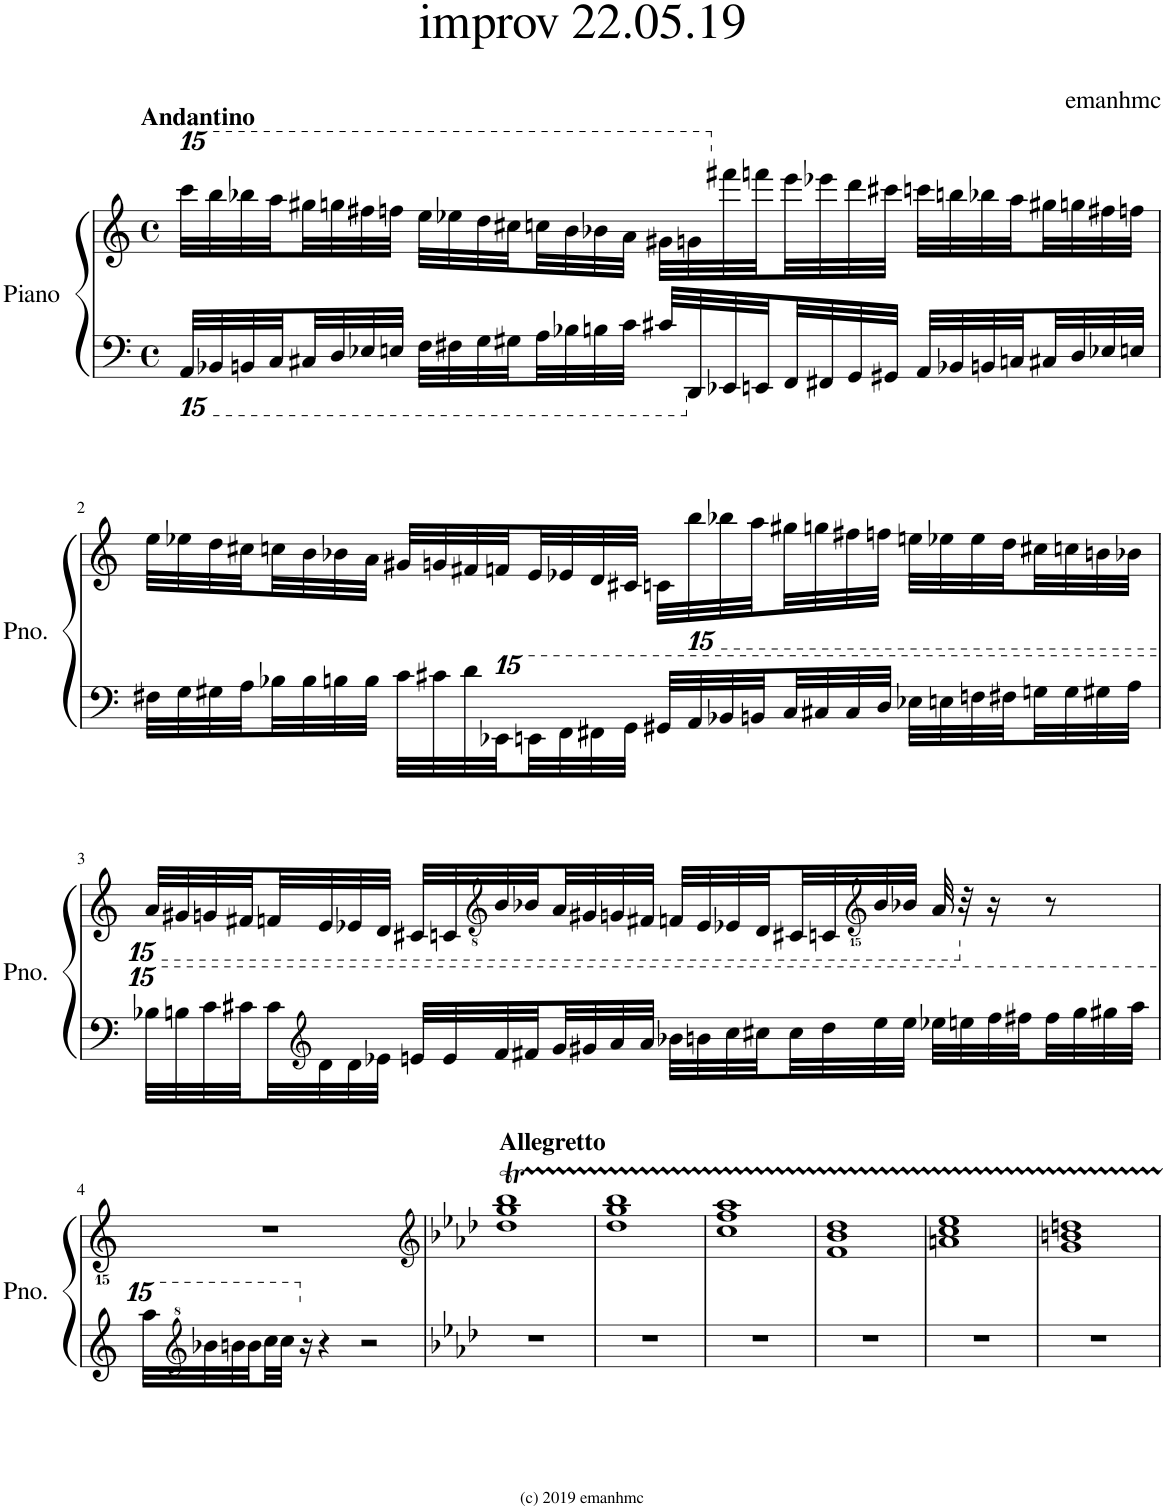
**kern	**kern	**kern	**kern
*part3	*part3	*part2	*part1
*staff4	*staff3	*staff2	*staff1
*I"Piano	*	*I"Violin	*I"Violin
*I'Pno.	*	*I'Vln.	*I'Vln.
*clefF4	*clefG2	*clefG2	*clefG2
*k[]	*k[]	*k[]	*k[]
*M4/4	*M4/4	*M4/4	*M4/4
*met(c)	*met(c)	*met(c)	*met(c)
*15ba	*	*	*
*	*15ma	*	*
=1	=1	=1	=1
!	!	!	!LO:TX:a:B:t=Andantino
32AAAA/LLL	32ccccc\LLL	1r	1r
32BBBB-X/	32bbbb\	.	.
32BBBBn/	32bbbb-X\	.	.
32CCC/	32aaaa\	.	.
32CCC#X/	32gggg#X\	.	.
32DDD/	32ggggn\	.	.
32EEE-X/	32ffff#X\	.	.
32EEEn/JJJ	32ffffn\JJJ	.	.
32FFF\LLL	32eeee\LLL	.	.
32FFF#X\	32eeee-X\	.	.
32GGG\	32dddd\	.	.
32GGG#X\	32cccc#X\	.	.
32AAA\	32ccccn\	.	.
32BBB-X\	32bbb\	.	.
32BBBn\	32bbb-X\	.	.
32CC\JJJ	32aaa\JJJ	.	.
32CC#X/LLL	32ggg#X\LLL	.	.
*X15ba	*	*	*
32DD/	32gggn\	.	.
*	*X15ma	*	*
32EE-X/	32fff#X\	.	.
32EEn/	32fffn\	.	.
32FF/	32eee\	.	.
32FF#X/	32eee-X\	.	.
32GG/	32ddd\	.	.
32GG#X/JJJ	32ccc#X\JJJ	.	.
32AA/LLL	32cccn\LLL	.	.
32BB-X/	32bbn\	.	.
32BBn/	32bb-X\	.	.
32Cn/	32aa\	.	.
32C#X/	32gg#X\	.	.
32D/	32ggn\	.	.
32E-X/	32ff#X\	.	.
32En/JJJ	32ffn\JJJ	.	.
!!LO:LB:g=z
=2	=2	=2	=2
32F#X\LLL	32ee\LLL	1r	1r
32G\	32ee-X\	.	.
32G#X\	32dd\	.	.
32A\	32cc#X\	.	.
32B-X\	32ccn\	.	.
32B-\	32b\	.	.
32Bn\	32b-X\	.	.
32B\JJJ	32a\JJJ	.	.
32c\LLL	32g#X/LLL	.	.
32c#X\	32gn/	.	.
32d\	32f#X/	.	.
*15ma	*	*	*
32e-X\	32fn/	.	.
32en\	32e/	.	.
32f\	32e-X/	.	.
32f#X\	32d/	.	.
32g\JJJ	32c#X/JJJ	.	.
32g#X/LLL	32cn\LLL	.	.
*	*15ba	*	*
32a/	32B\	.	.
32b-X/	32B-X\	.	.
32bn/	32A\	.	.
32cc/	32G#X\	.	.
32cc#X/	32Gn\	.	.
32cc#/	32F#X\	.	.
32dd/JJJ	32Fn\JJJ	.	.
32ee-X\LLL	32En\LLL	.	.
32een\	32E-X\	.	.
32ffn\	32E-\	.	.
32ff#X\	32D\	.	.
32ggn\	32C#X\	.	.
32gg\	32Cn\	.	.
32gg#X\	32BBn\	.	.
32aa\JJJ	32BB-X\JJJ	.	.
!!LO:LB:g=z
=3	=3	=3	=3
32bb-X\LLL	32AA/LLL	1r	1r
32bbn\	32GG#X/	.	.
32ccc\	32GGn/	.	.
32ccc#X\	32FF#X/	.	.
32ccc#\	32FFn/	.	.
*clefG2	*	*	*
32ddd\	32EE/	.	.
32ddd\	32EE-X/	.	.
32eee-X\JJJ	32DD/JJJ	.	.
32eeen/LLL	32CC#X/LLL	.	.
32eee/	32CCn/	.	.
*	*clefGv2	*	*
32fff/	32BBB/	.	.
32fff#X/	32BBB-X/	.	.
32ggg/	32AAA/	.	.
32ggg#X/	32GGG#X/	.	.
32aaa/	32GGGn/	.	.
32aaa/JJJ	32FFF#X/JJJ	.	.
32bbb-X\LLL	32FFFn/LLL	.	.
32bbbn\	32EEE/	.	.
32cccc\	32EEE-X/	.	.
32cccc#X\	32DDD/	.	.
32cccc#\	32CCC#X/	.	.
32dddd\	32CCCn/	.	.
*	*clefGvv2	*	*
32eeee\	32BBBB/	.	.
32eeee\JJJ	32BBBB-X/JJJ	.	.
32eeee-X\LLL	32AAAA/	.	.
*	*X15ba	*	*
32eeeen\	32r	.	.
32ffff\	16r	.	.
32ffff#X\	.	.	.
32ffff#\	8r	.	.
32gggg\	.	.	.
32gggg#X\	.	.	.
32aaaa\JJJ	.	.	.
!!LO:LB:g=z
=4	=4	=4	=4
32aaaa\LLL	1r	1r	1r
*clefG^2	*	*	*
32bbbb-X\	.	.	.
32bbbbn\	.	.	.
32bbbb\	.	.	.
32ccccc\	.	.	.
32ccccc\JJJ	.	.	.
*X15ma	*	*	*
16r	.	.	.
4r	.	.	.
2r	.	.	.
=5	=5	=5	=5
*	*clefG2	*	*
*k[b-e-a-d-]	*k[b-e-a-d-]	*k[b-e-a-d-]	*k[b-e-a-d-]
!	!	!	!LO:TX:a:B:t=Allegretto
1r	1dd-T 1ggT 1bb-T	1r	1r
=6	=6	=6	=6
1r	1dd- 1gg 1bb-	1r	1r
=7	=7	=7	=7
1r	1cc 1ff 1aa-	1r	1r
=8	=8	=8	=8
1r	1f 1b- 1dd-	1r	1r
=9	=9	=9	=9
1r	1an 1cc 1ee-	1r	1r
=10	=10	=10	=10
1r	1g 1bn 1ddn	1r	1r
=	=	=	=
*-	*-	*-	*-
